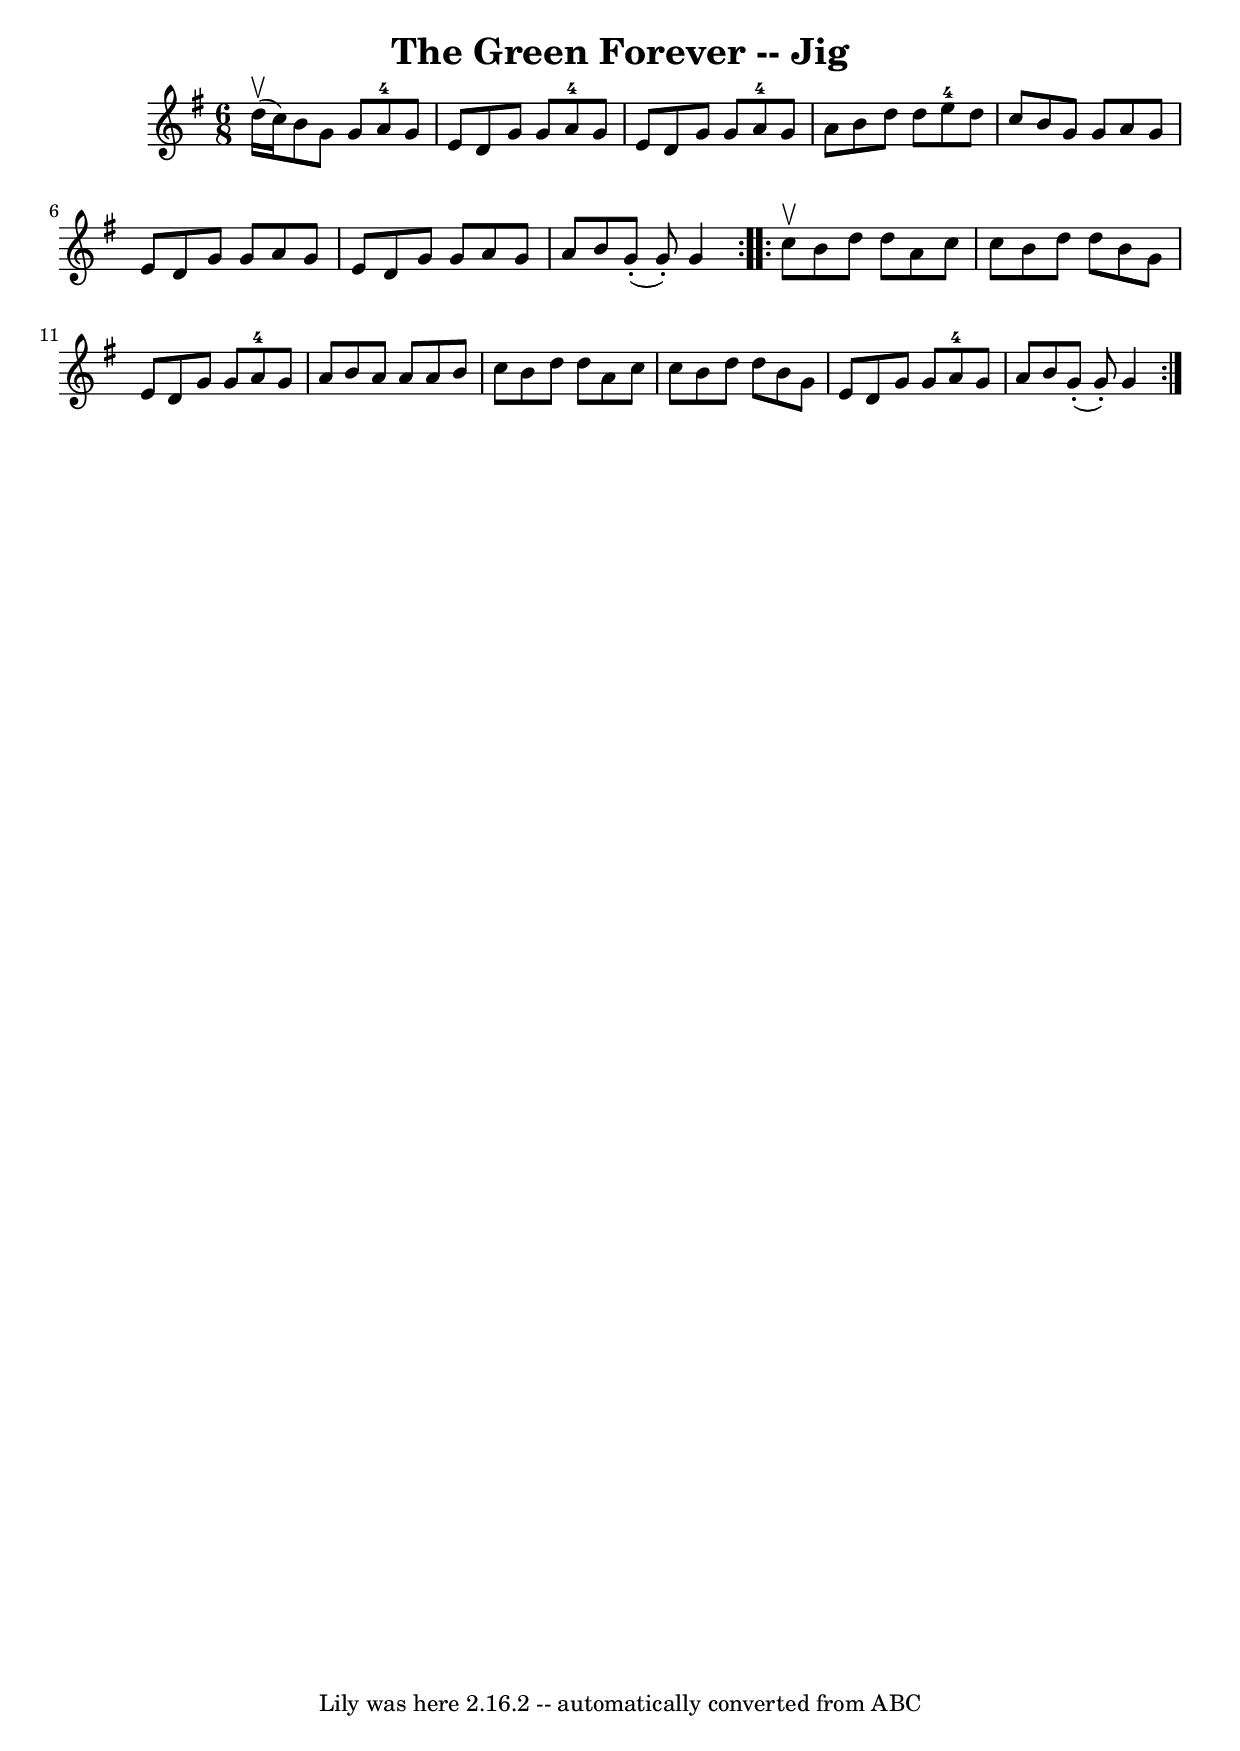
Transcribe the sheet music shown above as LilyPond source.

\version "2.16.2"
\include "Mammoth.ily"
\header {
  %% book = "Ryan's Mammoth Collection"
  crossRefNumber = "1"
  footnotes = "\\\\90 469"
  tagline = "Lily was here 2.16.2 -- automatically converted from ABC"
  title = "The Green Forever -- Jig"

}
voicedefault =  {



  \repeat volta 2 {

    \time 6/8 
    \key g \major d''16^\upbow(c''16)  |
    b'8 g'8 g'8 a'8-4 g'8 e'8     |
    d'8 g'8 g'8 a'8-4 g'8 e'8     |
    d'8 g'8 g'8 a'8-4 g'8 a'8     |
    b'8 d''8 d''8 e''8-4 d''8 c''8    |
    b'8 g'8 g'8 a'8 g'8 e'8     |
    d'8 g'8 g'8 a'8 g'8 e'8     |
    d'8 g'8 g'8 a'8 g'8 a'8    |
    
    b'8 g'8 (-. g'8-.) g'4    
  }     
  \repeat volta 2 { c''8^\upbow   |
		    b'8 d''8 d''8 a'8 c''8 c''8    |
		    b'8 d''8 d''8 b'8 g'8 e'8     |
		    d'8 g'8 g'8 a'8-4 g'8 a'8     |
		    b'8 a'8 a'8 a'8 b'8 c''8    |
		    b'8 d''8 d''8 a'8 c''8 c''8     |
		    b'8 d''8 d''8 b'8 g'8 e'8     |
		    d'8 g'8 g'8 a'8-4 g'8 a'8  |
		    b'8 g'8 (-. g'8-.) g'4    
		  }   

}

\score{
  <<

    \context Staff="default"
    {
      \voicedefault 
      
    }

  >>
  \layout {
    
  }
  \midi {
  }

}
